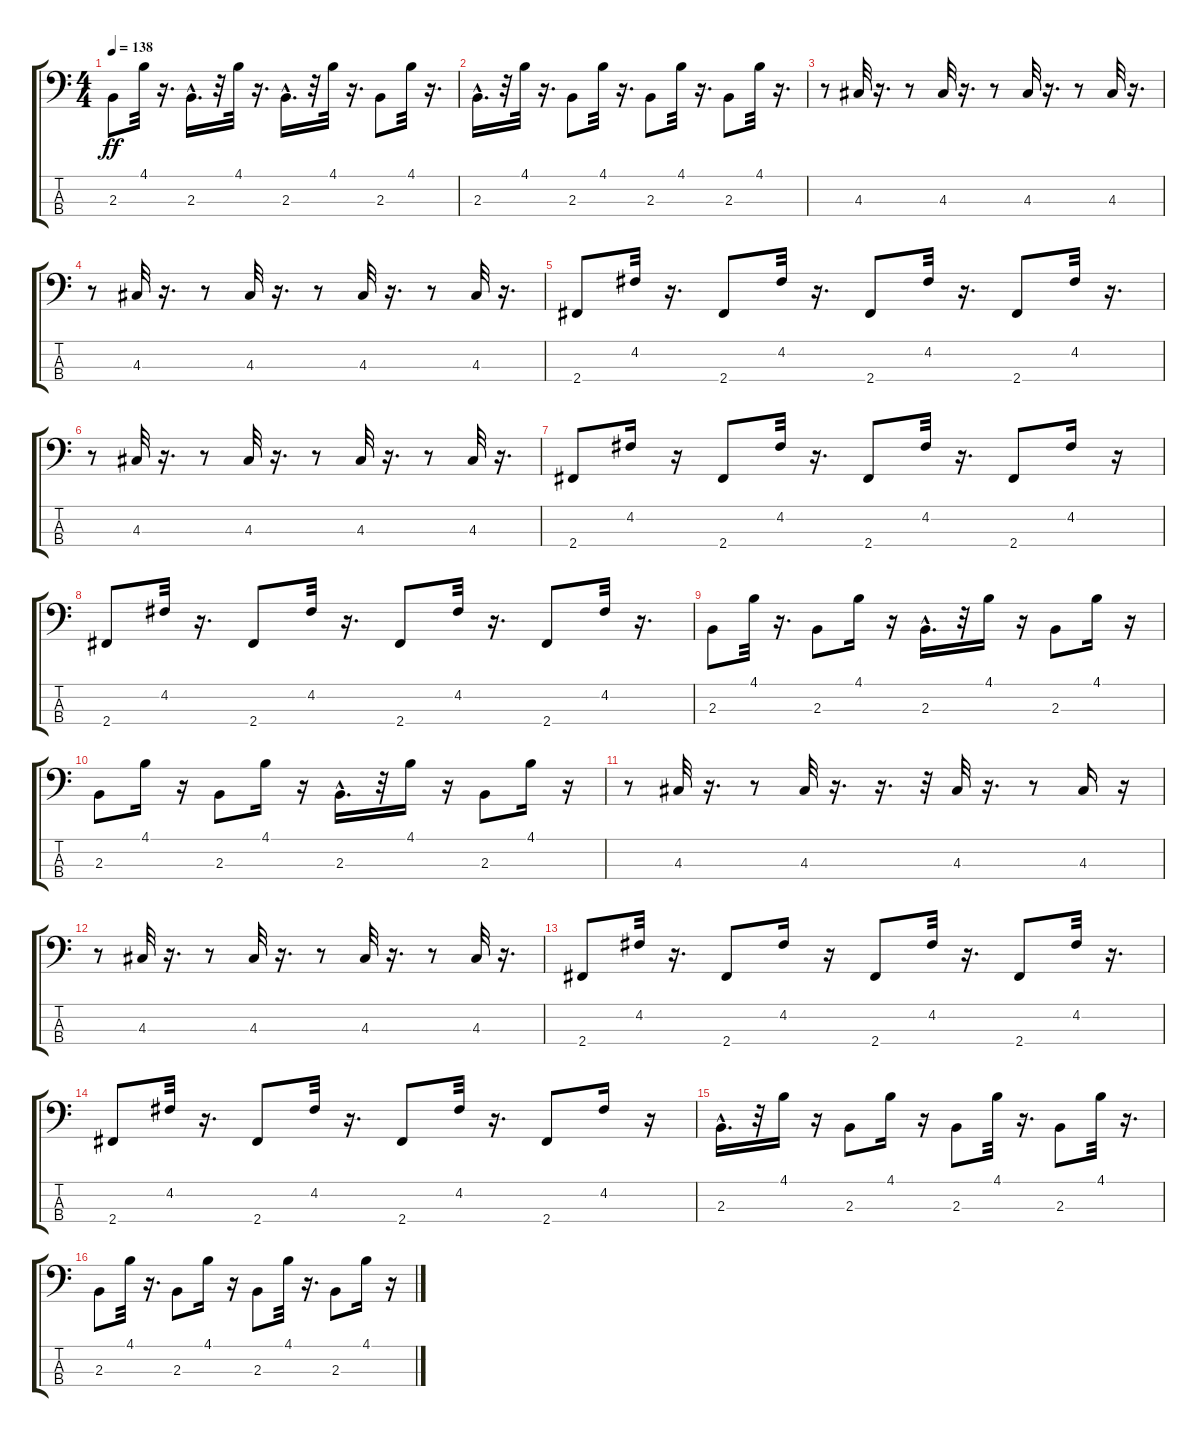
\track "" {instrument fretlessbass}
\staff {score tabs}
\tuning (G2 D2 A1 E1) {hide}
\ts (4 4)
\tempo 138
\clef f4
\ks c
2.3.8{dy ff} 4.1.32 r.16{d} 2.3{hac}.16{d} r.32 4.1.32 r.16{d} 2.3{hac}.16{d} r.32 4.1.32 r.16{d} 2.3.8 4.1.32 r.16{d} |
2.3{hac}.16{d} r.32 4.1.32 r.16{d} 2.3.8 4.1.32 r.16{d} 2.3.8 4.1.32 r.16{d} 2.3.8 4.1.32 r.16{d} |
r.8 4.3.32 r.16{d} r.8 4.3.32 r.16{d} r.8 4.3.32 r.16{d} r.8 4.3.32 r.16{d} |
r.8 4.3.32 r.16{d} r.8 4.3.32 r.16{d} r.8 4.3.32 r.16{d} r.8 4.3.32 r.16{d} |
2.4.8 4.2.32 r.16{d} 2.4.8 4.2.32 r.16{d} 2.4.8 4.2.32 r.16{d} 2.4.8 4.2.32 r.16{d} |
r.8 4.3.32 r.16{d} r.8 4.3.32 r.16{d} r.8 4.3.32 r.16{d} r.8 4.3.32 r.16{d} |
2.4.8 4.2.16 r.16 2.4.8 4.2.32 r.16{d} 2.4.8 4.2.32 r.16{d} 2.4.8 4.2.16 r.16 |
2.4.8 4.2.32 r.16{d} 2.4.8 4.2.32 r.16{d} 2.4.8 4.2.32 r.16{d} 2.4.8 4.2.32 r.16{d} |
2.3.8 4.1.32 r.16{d} 2.3.8 4.1.16 r.16 2.3{hac}.16{d} r.32 4.1.16 r.16 2.3.8 4.1.16 r.16 |
2.3.8 4.1.16 r.16 2.3.8 4.1.16 r.16 2.3{hac}.16{d} r.32 4.1.16 r.16 2.3.8 4.1.16 r.16 |
r.8 4.3.32 r.16{d} r.8 4.3.32 r.16{d} r.16{d} r.32 4.3.32 r.16{d} r.8 4.3.16 r.16 |
r.8 4.3.32 r.16{d} r.8 4.3.32 r.16{d} r.8 4.3.32 r.16{d} r.8 4.3.32 r.16{d} |
2.4.8 4.2.32 r.16{d} 2.4.8 4.2.16 r.16 2.4.8 4.2.32 r.16{d} 2.4.8 4.2.32 r.16{d} |
2.4.8 4.2.32 r.16{d} 2.4.8 4.2.32 r.16{d} 2.4.8 4.2.32 r.16{d} 2.4.8 4.2.16 r.16 |
2.3{hac}.16{d} r.32 4.1.16 r.16 2.3.8 4.1.16 r.16 2.3.8 4.1.32 r.16{d} 2.3.8 4.1.32 r.16{d} |
2.3.8 4.1.32 r.16{d} 2.3.8 4.1.16 r.16 2.3.8 4.1.32 r.16{d} 2.3.8 4.1.16 r.16
